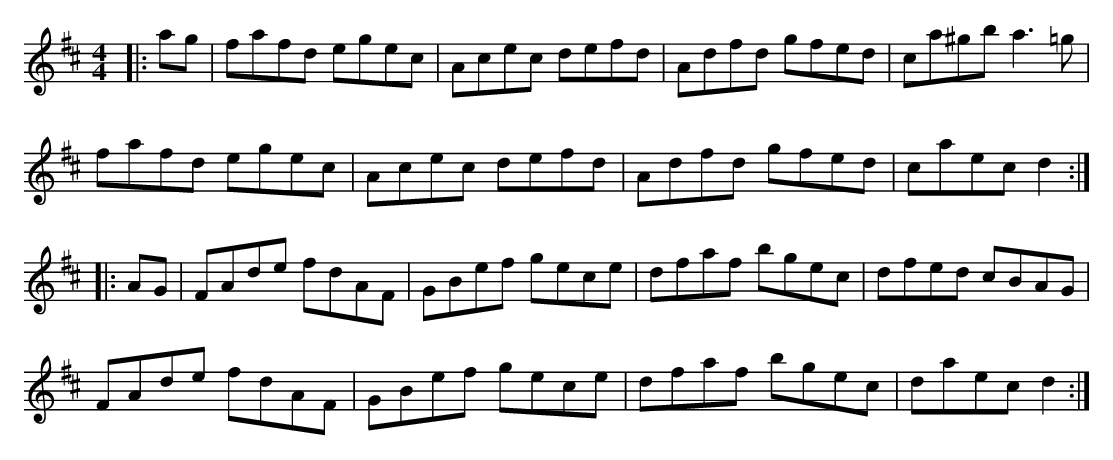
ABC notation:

X:1
M:4/4
K:D
|:ag|fafd egec|Acec defd|Adfd gfed|ca^gb a3=g|
fafd egec|Acec defd|Adfd gfed|caec d2:|
|:AG|FAde fdAF|GBef gece|dfaf bgec|dfed cBAG|
FAde fdAF|GBef gece|dfaf bgec|daec d2:|
